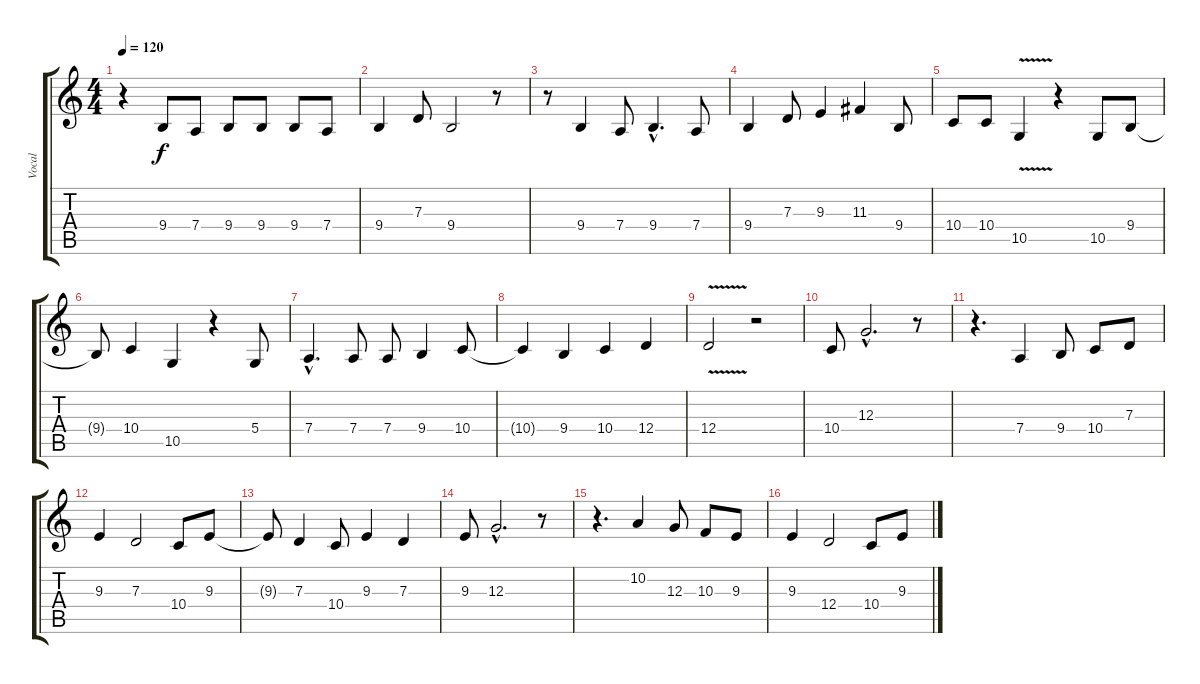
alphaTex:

\track ("Vocal" "Vocal") {instrument lead6voice}
\staff {score tabs}
\tuning (E4 B3 G3 D3 A2 E2) {hide}
\ts (4 4)
\tempo 120
\clef g2
\ks c
r.4{dy f} 9.4.8 7.4.8 9.4.8 9.4.8 9.4.8 7.4.8 |
9.4.4 7.3.8 9.4.2 r.8 |
r.8 9.4.4 7.4.8 9.4{hac}.4{d} 7.4.8 |
9.4.4 7.3.8 9.3.4 11.3.4 9.4.8 |
10.4.8 10.4.8 10.5{v}.4 r.4 10.5.8 9.4.8 |
9.4{t}.8 10.4.4 10.5.4 r.4 5.4.8 |
7.4{hac}.4{d} 7.4.8 7.4.8 9.4.4 10.4.8 |
10.4{t}.4 9.4.4 10.4.4 12.4.4 |
12.4{v}.2 r.2 |
10.4.8 12.3{hac}.2{d} r.8 |
r.4{d} 7.4.4 9.4.8 10.4.8 7.3.8 |
9.3.4 7.3.2 10.4.8 9.3.8 |
9.3{t}.8 7.3.4 10.4.8 9.3.4 7.3.4 |
9.3.8 12.3{hac}.2{d} r.8 |
r.4{d} 10.2.4 12.3.8 10.3.8 9.3.8 |
9.3.4 12.4.2 10.4.8 9.3.8
